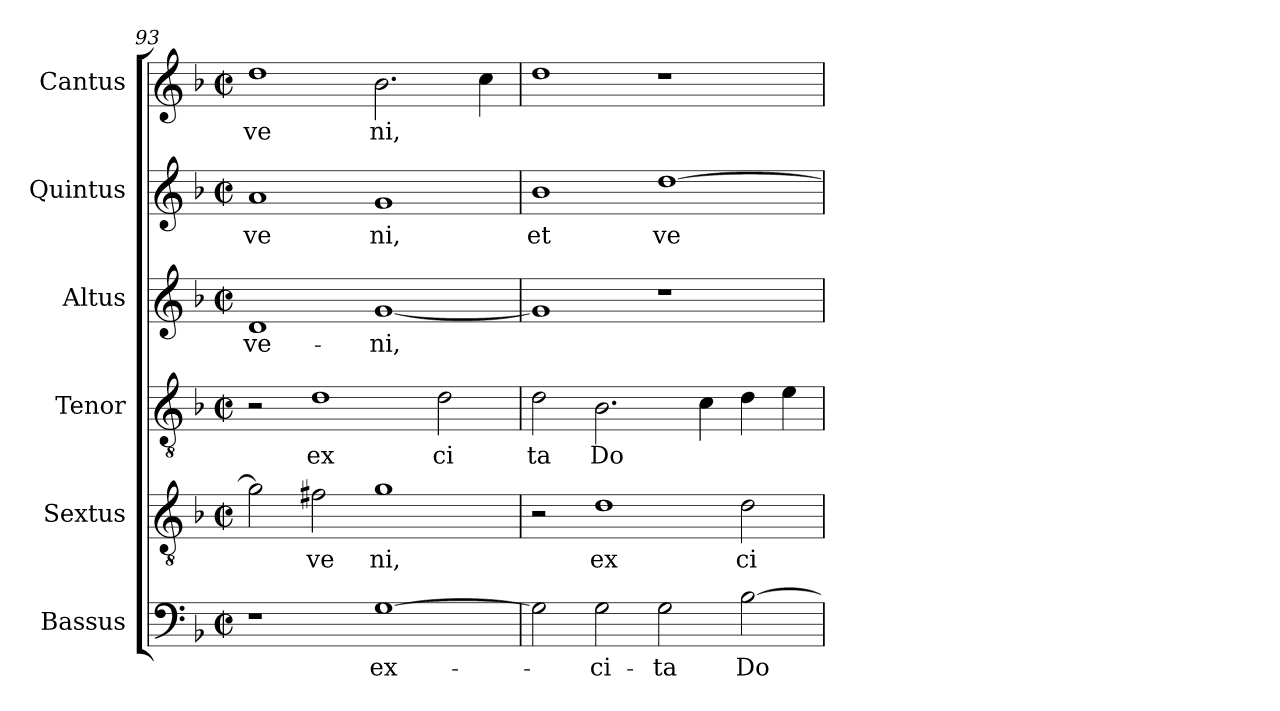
**kern	**text	**kern	**text	**kern	**text	**kern	**text	**kern	**text	**kern	**text
*part6	*part6	*part5	*part5	*part4	*part4	*part3	*part3	*part2	*part2	*part1	*part1
*staff6	*staff6	*staff5	*staff5	*staff4	*staff4	*staff3	*staff3	*staff2	*staff2	*staff1	*staff1
*I"Bassus	*	*I"Sextus	*	*I"Tenor	*	*I"Altus	*	*I"Quintus	*	*I"Cantus	*
!!LO:PB:g=z
*clefF4	*	*clefGv2	*	*clefGv2	*	*clefG2	*	*clefG2	*	*clefG2	*
*k[b-]	*	*k[b-]	*	*k[b-]	*	*k[b-]	*	*k[b-]	*	*k[b-]	*
*F:	*	*F:	*	*F:	*	*F:	*	*F:	*	*F:	*
*M2/2	*	*M2/2	*	*M2/2	*	*M2/2	*	*M2/2	*	*M2/2	*
*met(c|)	*	*met(c|)	*	*met(c|)	*	*met(c|)	*	*met(c|)	*	*met(c|)	*
=93	=93	=93	=93	=93	=93	=93	=93	=93	=93	=93	=93
!	!	!	!	!	!	!	!LO:LY:b:cj	!	!LO:LY:b:cj	!	!LO:LY:b:cj
1r	.	2g\]	.	2r	.	1d	ve-	1a	ve	1dd	ve
!	!	!	!LO:LY:b:cj	!	!LO:LY:b:cj	!	!	!	!	!	!
.	.	2f#\	ve	1d	ex	.	.	.	.	.	.
!	!LO:LY:b:cj	!	!LO:LY:b:cj	!	!	!	!LO:LY:b:cj	!	!LO:LY:b:cj	!	!LO:LY:b:cj
[>1G	ex-	1g	ni,	.	.	[<1g	-ni,	1g	ni,	2.b-\	ni,
!	!	!	!	!	!LO:LY:b:cj	!	!	!	!	!	!
.	.	.	.	2d\	ci	.	.	.	.	.	.
.	.	.	.	.	.	.	.	.	.	4cc\	.
=94	=94	=94	=94	=94	=94	=94	=94	=94	=94	=94	=94
!	!	!	!	!	!LO:LY:b:cj	!	!	!	!LO:LY:b:cj	!	!
2G\]	.	2r	.	2d\	ta	1g]	.	1b-	et	1dd	.
!	!LO:LY:b:cj	!	!LO:LY:b:cj	!	!LO:LY:b	!	!	!	!	!	!
2G\	-ci-	1d	ex	2.B-\	Do	.	.	.	.	.	.
!	!LO:LY:b:cj	!	!	!	!	!	!	!	!LO:LY:b:cj	!	!
2G\	-ta	.	.	.	.	1r	.	[>1dd	ve	1r	.
.	.	.	.	4c\	.	.	.	.	.	.	.
!	!LO:LY:b	!	!LO:LY:b:cj	!	!	!	!	!	!	!	!
[>2B-\	Do-	2d\	ci	4d\	.	.	.	.	.	.	.
.	.	.	.	4e\	.	.	.	.	.	.	.
=	=	=	=	=	=	=	=	=	=	=	=
*-	*-	*-	*-	*-	*-	*-	*-	*-	*-	*-	*-
